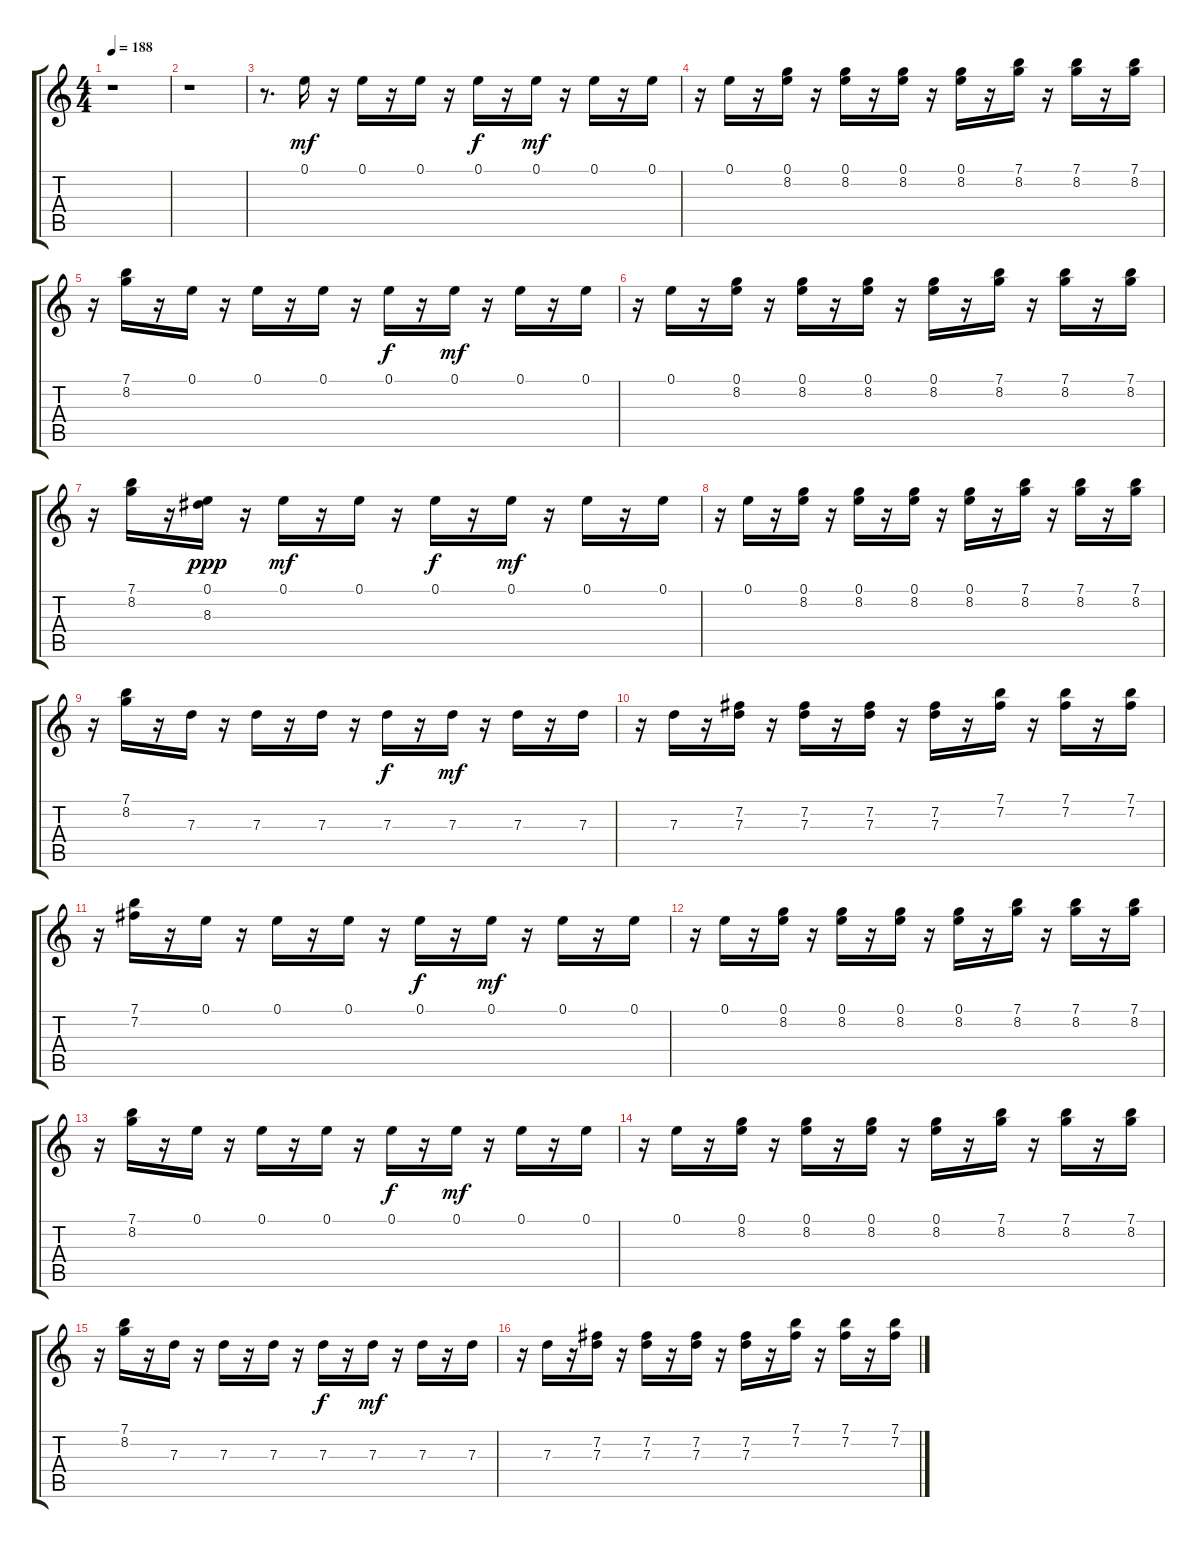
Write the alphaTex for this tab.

\track "" {instrument electricguitarclean}
\staff {score tabs}
\tuning (E4 B3 G3 D3 A2 E2) {hide}
\ts (4 4)
\tempo 188
\clef g2
\ks c
r.1{dy f} |
r.1 |
r.8{d} 0.1.16{dy mf balance 15 instrument lead2sawtooth} r.16 0.1.16 r.16 0.1.16 r.16 0.1.16{dy f} r.16 0.1.16{dy mf} r.16 0.1.16 r.16 0.1.16 |
r.16 0.1.16 r.16 (0.1 8.2).16 r.16 (0.1 8.2).16 r.16 (0.1 8.2).16 r.16 (0.1 8.2).16 r.16 (7.1 8.2).16 r.16 (7.1 8.2).16 r.16 (7.1 8.2).16 |
r.16 (7.1 8.2).16 r.16 0.1.16 r.16 0.1.16 r.16 0.1.16 r.16 0.1.16{dy f} r.16 0.1.16{dy mf} r.16 0.1.16 r.16 0.1.16 |
r.16 0.1.16 r.16 (0.1 8.2).16 r.16 (0.1 8.2).16 r.16 (0.1 8.2).16 r.16 (0.1 8.2).16 r.16 (7.1 8.2).16 r.16 (7.1 8.2).16 r.16 (7.1 8.2).16 |
r.16 (7.1 8.2).16 r.16 (0.1 8.3).16{dy ppp} r.16 0.1.16{dy mf} r.16 0.1.16 r.16 0.1.16{dy f} r.16 0.1.16{dy mf} r.16 0.1.16 r.16 0.1.16 |
r.16 0.1.16 r.16 (0.1 8.2).16 r.16 (0.1 8.2).16 r.16 (0.1 8.2).16 r.16 (0.1 8.2).16 r.16 (7.1 8.2).16 r.16 (7.1 8.2).16 r.16 (7.1 8.2).16 |
r.16 (7.1 8.2).16 r.16 7.3.16 r.16 7.3.16 r.16 7.3.16 r.16 7.3.16{dy f} r.16 7.3.16{dy mf} r.16 7.3.16 r.16 7.3.16 |
r.16 7.3.16 r.16 (7.2 7.3).16 r.16 (7.2 7.3).16 r.16 (7.2 7.3).16 r.16 (7.2 7.3).16 r.16 (7.1 7.2).16 r.16 (7.1 7.2).16 r.16 (7.1 7.2).16 |
r.16 (7.1 7.2).16 r.16 0.1.16 r.16 0.1.16 r.16 0.1.16 r.16 0.1.16{dy f} r.16 0.1.16{dy mf} r.16 0.1.16 r.16 0.1.16 |
r.16 0.1.16 r.16 (0.1 8.2).16 r.16 (0.1 8.2).16 r.16 (0.1 8.2).16 r.16 (0.1 8.2).16 r.16 (7.1 8.2).16 r.16 (7.1 8.2).16 r.16 (7.1 8.2).16 |
r.16 (7.1 8.2).16 r.16 0.1.16 r.16 0.1.16 r.16 0.1.16 r.16 0.1.16{dy f} r.16 0.1.16{dy mf} r.16 0.1.16 r.16 0.1.16 |
r.16 0.1.16 r.16 (0.1 8.2).16 r.16 (0.1 8.2).16 r.16 (0.1 8.2).16 r.16 (0.1 8.2).16 r.16 (7.1 8.2).16 r.16 (7.1 8.2).16 r.16 (7.1 8.2).16 |
r.16 (7.1 8.2).16 r.16 7.3.16 r.16 7.3.16 r.16 7.3.16 r.16 7.3.16{dy f} r.16 7.3.16{dy mf} r.16 7.3.16 r.16 7.3.16 |
r.16 7.3.16 r.16 (7.2 7.3).16 r.16 (7.2 7.3).16 r.16 (7.2 7.3).16 r.16 (7.2 7.3).16 r.16 (7.1 7.2).16 r.16 (7.1 7.2).16 r.16 (7.1 7.2).16
